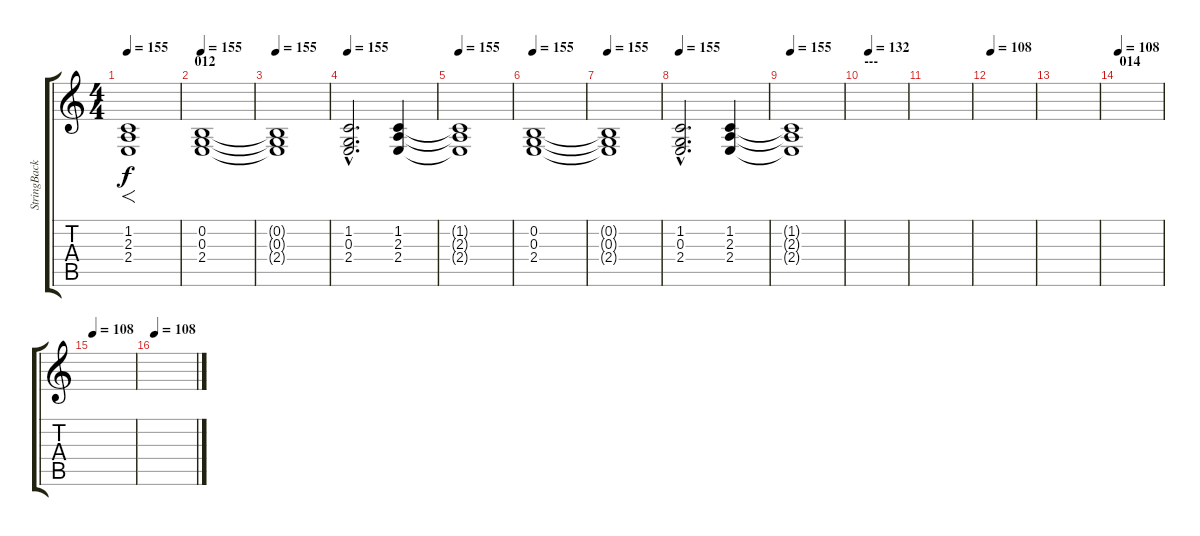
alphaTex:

\track ("StringBack" "StringBack") {instrument synthstrings1}
\staff {score tabs}
\tuning (E4 B3 G3 D3 A2 E2) {hide}
\ts (4 4)
\tempo 155
\clef g2
\ks c
(1.2 2.3 2.4).1{f dy f} |
\section ("" "012")
\tempo 155
(0.2 0.3 2.4).1 |
\tempo 155
(0.2{t} 0.3{t} 2.4{t}).1 |
\tempo 155
(1.2{hac} 0.3{hac} 2.4{hac}).2{d} (1.2 2.3 2.4).4 |
\tempo 155
(1.2{t} 2.3{t} 2.4{t}).1 |
\tempo 155
(0.2 0.3 2.4).1 |
\tempo 155
(0.2{t} 0.3{t} 2.4{t}).1 |
\tempo 155
(1.2{hac} 0.3{hac} 2.4{hac}).2{d} (1.2 2.3 2.4).4 |
\tempo 155
(1.2{t} 2.3{t} 2.4{t}).1 |
\section ("" "---")
\tempo (132 0.125)
|
|
\tempo 108
|
|
\section ("" "014")
\tempo 108
|
\tempo 108
|
\tempo 108
